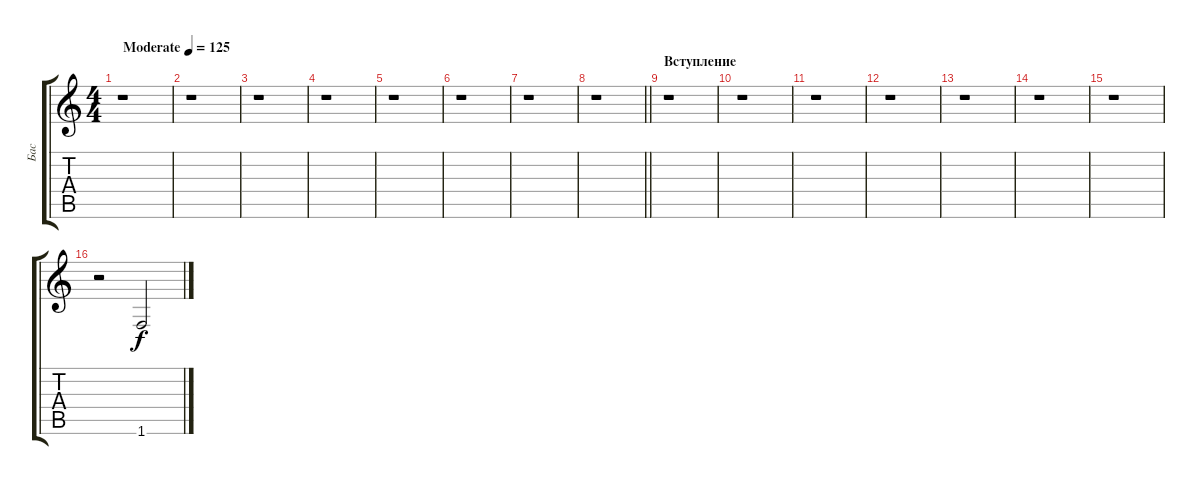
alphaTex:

\track ("Бас" "Бас") {instrument electricbassfinger}
\staff {score tabs}
\tuning (E4 B3 G3 D3 A2 E2) {hide}
\ts (4 4)
\tempo (125 "Moderate")
\clef g2
\ks c
r.1{dy f instrument electricbassfinger} |
r.1 |
r.1 |
r.1 |
r.1 |
r.1 |
r.1 |
\barLineRight lightlight
r.1 |
\section ("" "Вступление")
r.1 |
r.1 |
r.1 |
r.1 |
r.1 |
r.1 |
r.1 |
r.2{instrument synthstrings1} 1.6.2
